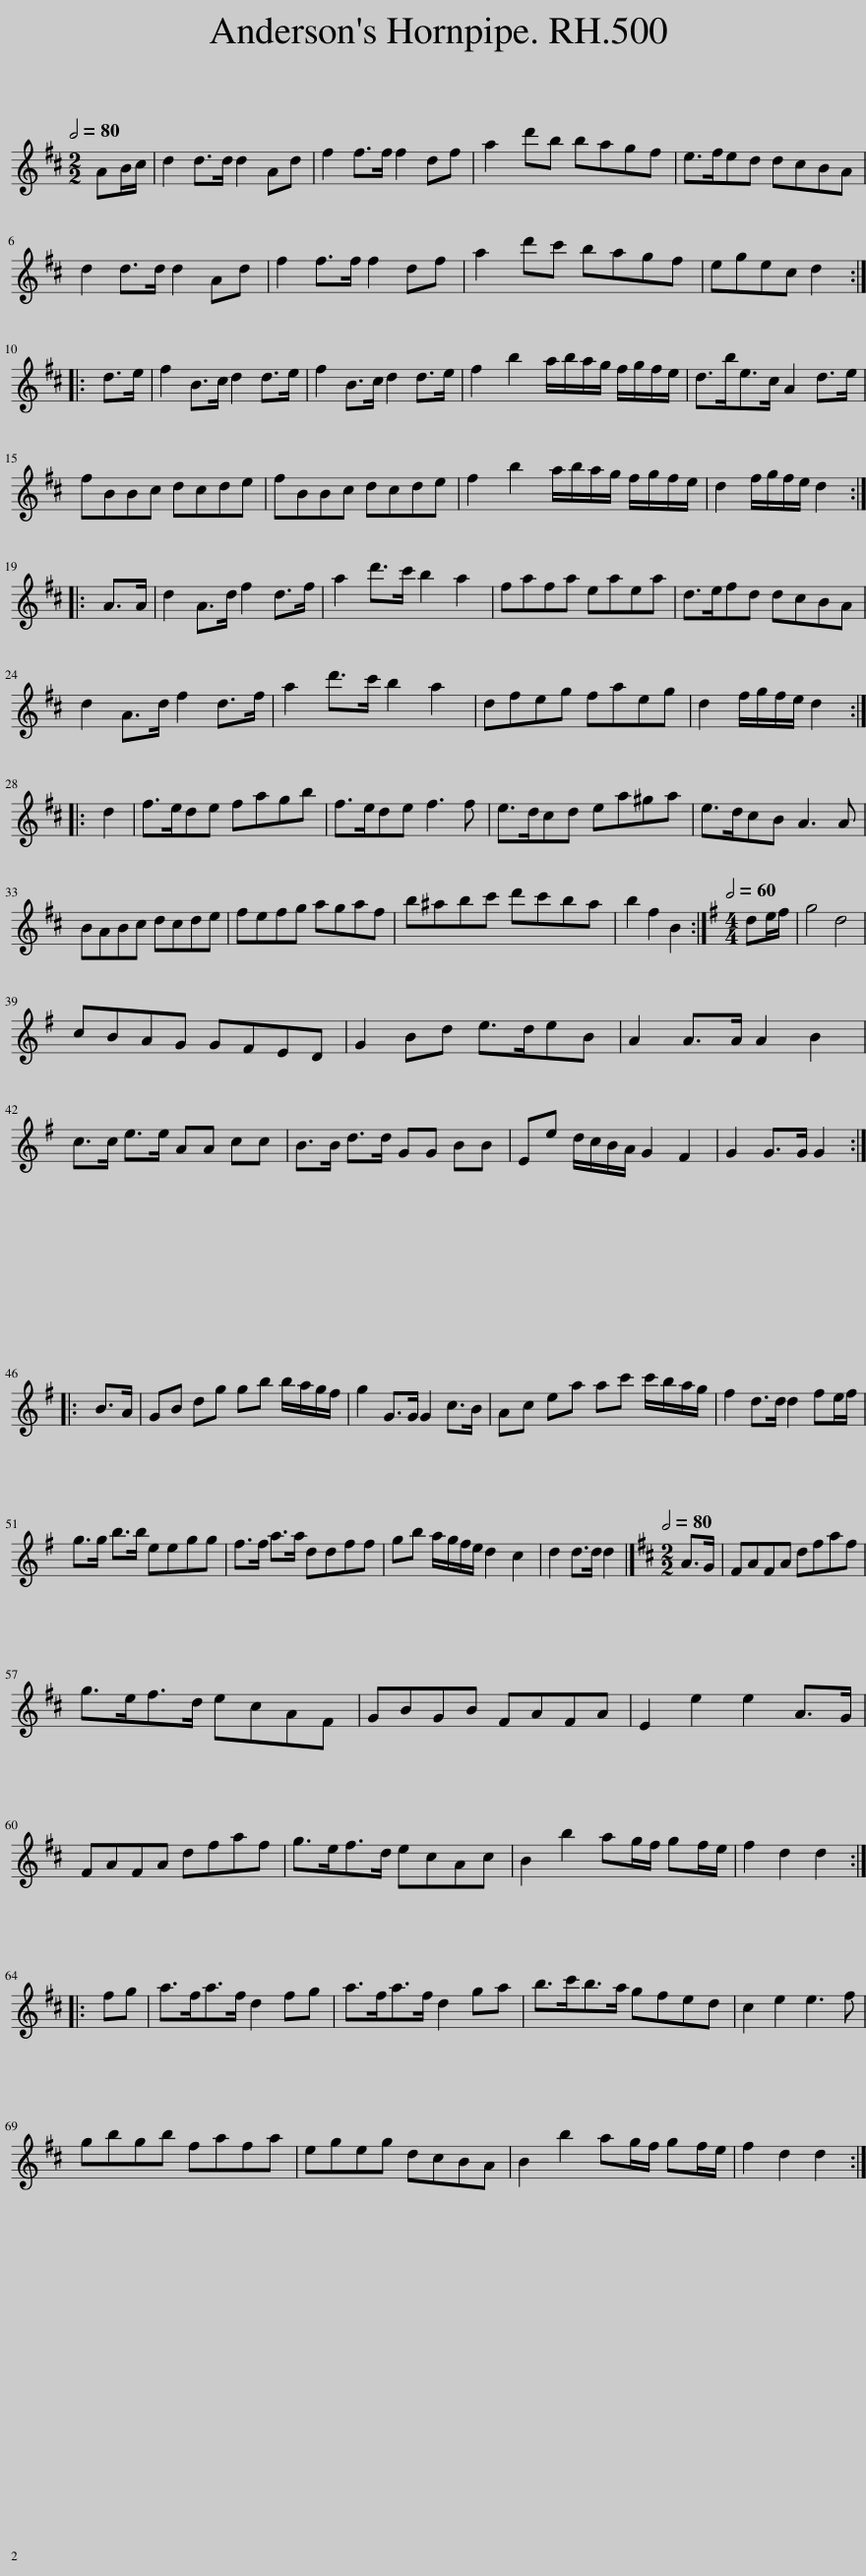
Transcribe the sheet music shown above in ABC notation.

X:1
L:1/8
Q:1/2=80
M:2/2
I:linebreak $
K:D
V:1 treble
V:1
 AB/c/ | d2 d>d d2 Ad | f2 f>f f2 df | a2 d'b bagf | e>fed dcBA |$ %5
 d2 d>d d2 Ad | f2 f>f f2 df | a2 d'c' bagf | egec d2 ::$ d>e | %10
 f2 B>c d2 d>e | f2 B>c d2 d>e | f2 b2 a/b/a/g/ f/g/f/e/ | d>be>c A2 d>e |$ fBBc dcde | %15
 fBBc dcde | f2 b2 a/b/a/g/ f/g/f/e/ | d2 f/g/f/e/ d2 ::$ A>A | d2 A>d f2 d>f | %20
 a2 d'>c' b2 a2 | fafa eaea | d>efd dcBA |$ d2 A>d f2 d>f | a2 d'>c' b2 a2 | %25
 dfeg faeg | d2 f/g/f/e/ d2 ::$ d2 | f>ede fagb | f>ede f3 f | %30
 e>dcd ea^ga | e>dcB A3 A |$ BABc dcde | fefg agaf | b^abc' d'c'ba | %35
 b2 f2 B2 :|[K:G][M:4/4][Q:1/2=60] de/f/ | g4 d4 |$ cBAG GFED | G2 Bd e>deB | %40
 A2 A>A A2 B2 |$ c>c e>e AA cc | B>B d>d GG BB | Ee d/c/B/A/ G2 F2 | G2 G>G G2 ::$ %45
 B>A | GB dg gb b/a/g/f/ | g2 G>G G2 c>B | Ac ea ac' c'/b/a/g/ | f2 d>d d2 fe/f/ |$ %50
 g>g b>b eegg | f>f a>a ddff | gb a/g/f/e/ d2 c2 | d2 d>d d2 |][K:D][M:2/2][Q:1/2=80] A>G | %55
 FAFA dfaf |$ g>ef>d ecAF | GBGB FAFA | E2 e2 e2 A>G |$ FAFA dfaf | %60
 g>ef>d ecAc | B2 b2 ag/f/ gf/e/ | f2 d2 d2 ::$ fg | a>fa>f d2 fg | %65
 a>fa>f d2 ga | b>c'b>a gfed | c2 e2 e3 f |$ gbgb fafa | egeg dcBA | %70
 B2 b2 ag/f/ gf/e/ | f2 d2 d2 :| %72
